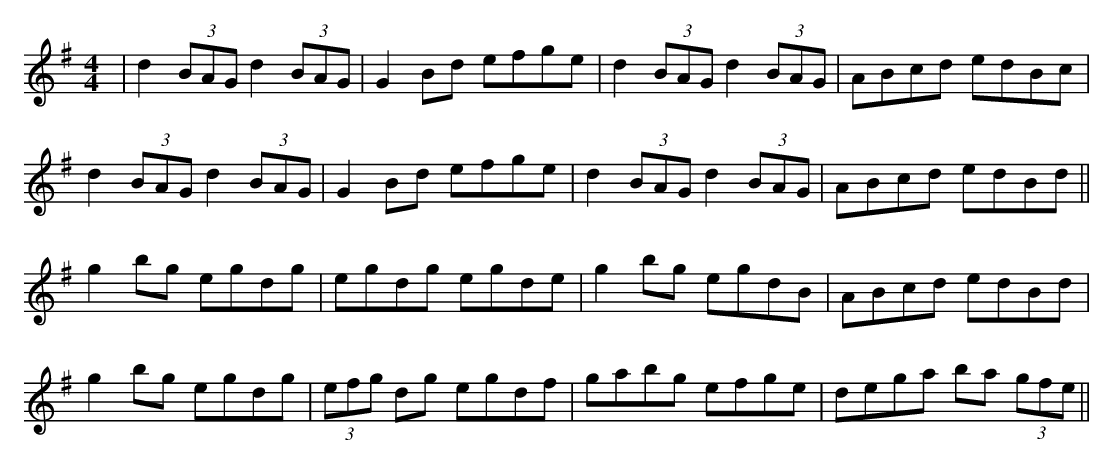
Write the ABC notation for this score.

X:1
M:4/4
K:G
|d2 (3BAG d2 (3BAG|G2Bd efge|d2 (3BAG d2 (3BAG|ABcd edBc|
d2 (3BAG d2 (3BAG|G2Bd efge|d2 (3BAG d2 (3BAG|ABcd edBd||
g2bg egdg|egdg egde|g2bg egdB|ABcd edBd|
g2bg egdg|(3efg dg egdf|gabg efge|dega ba (3gfe||
